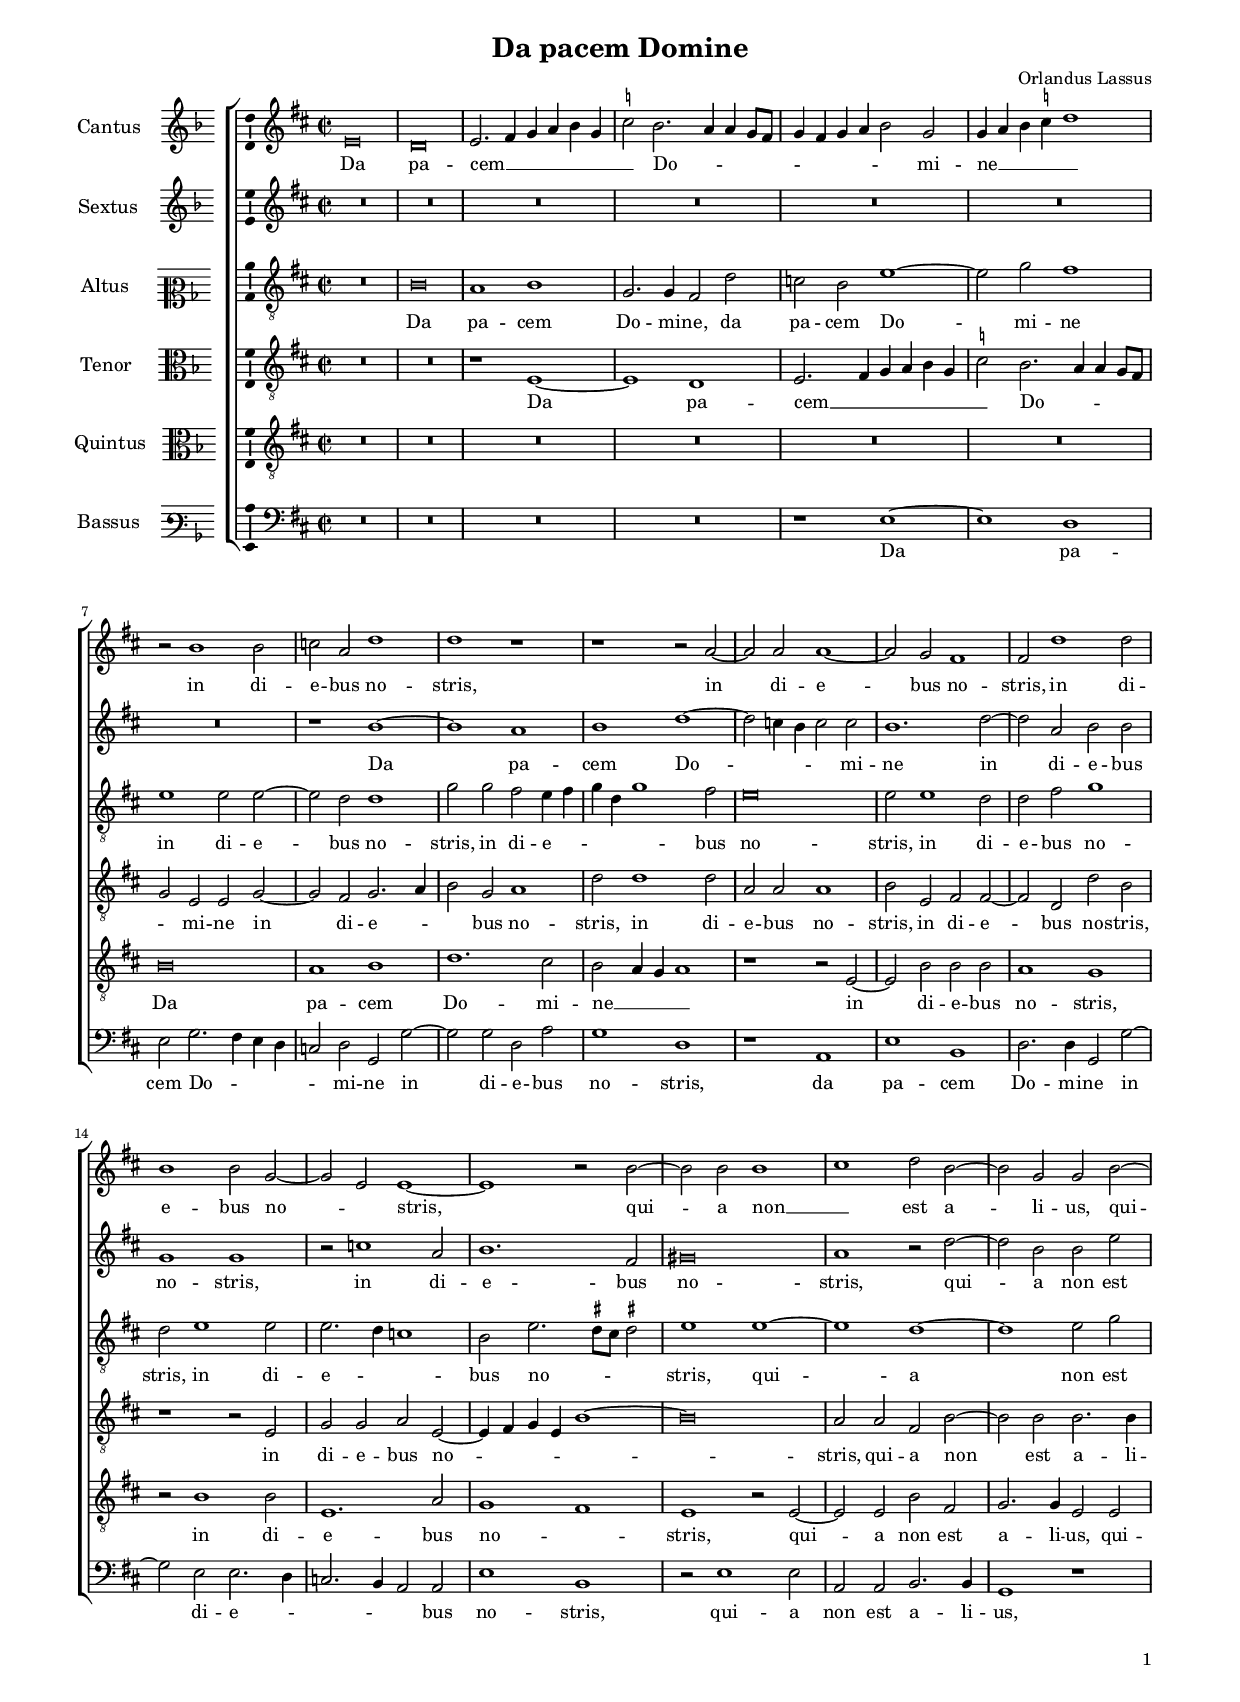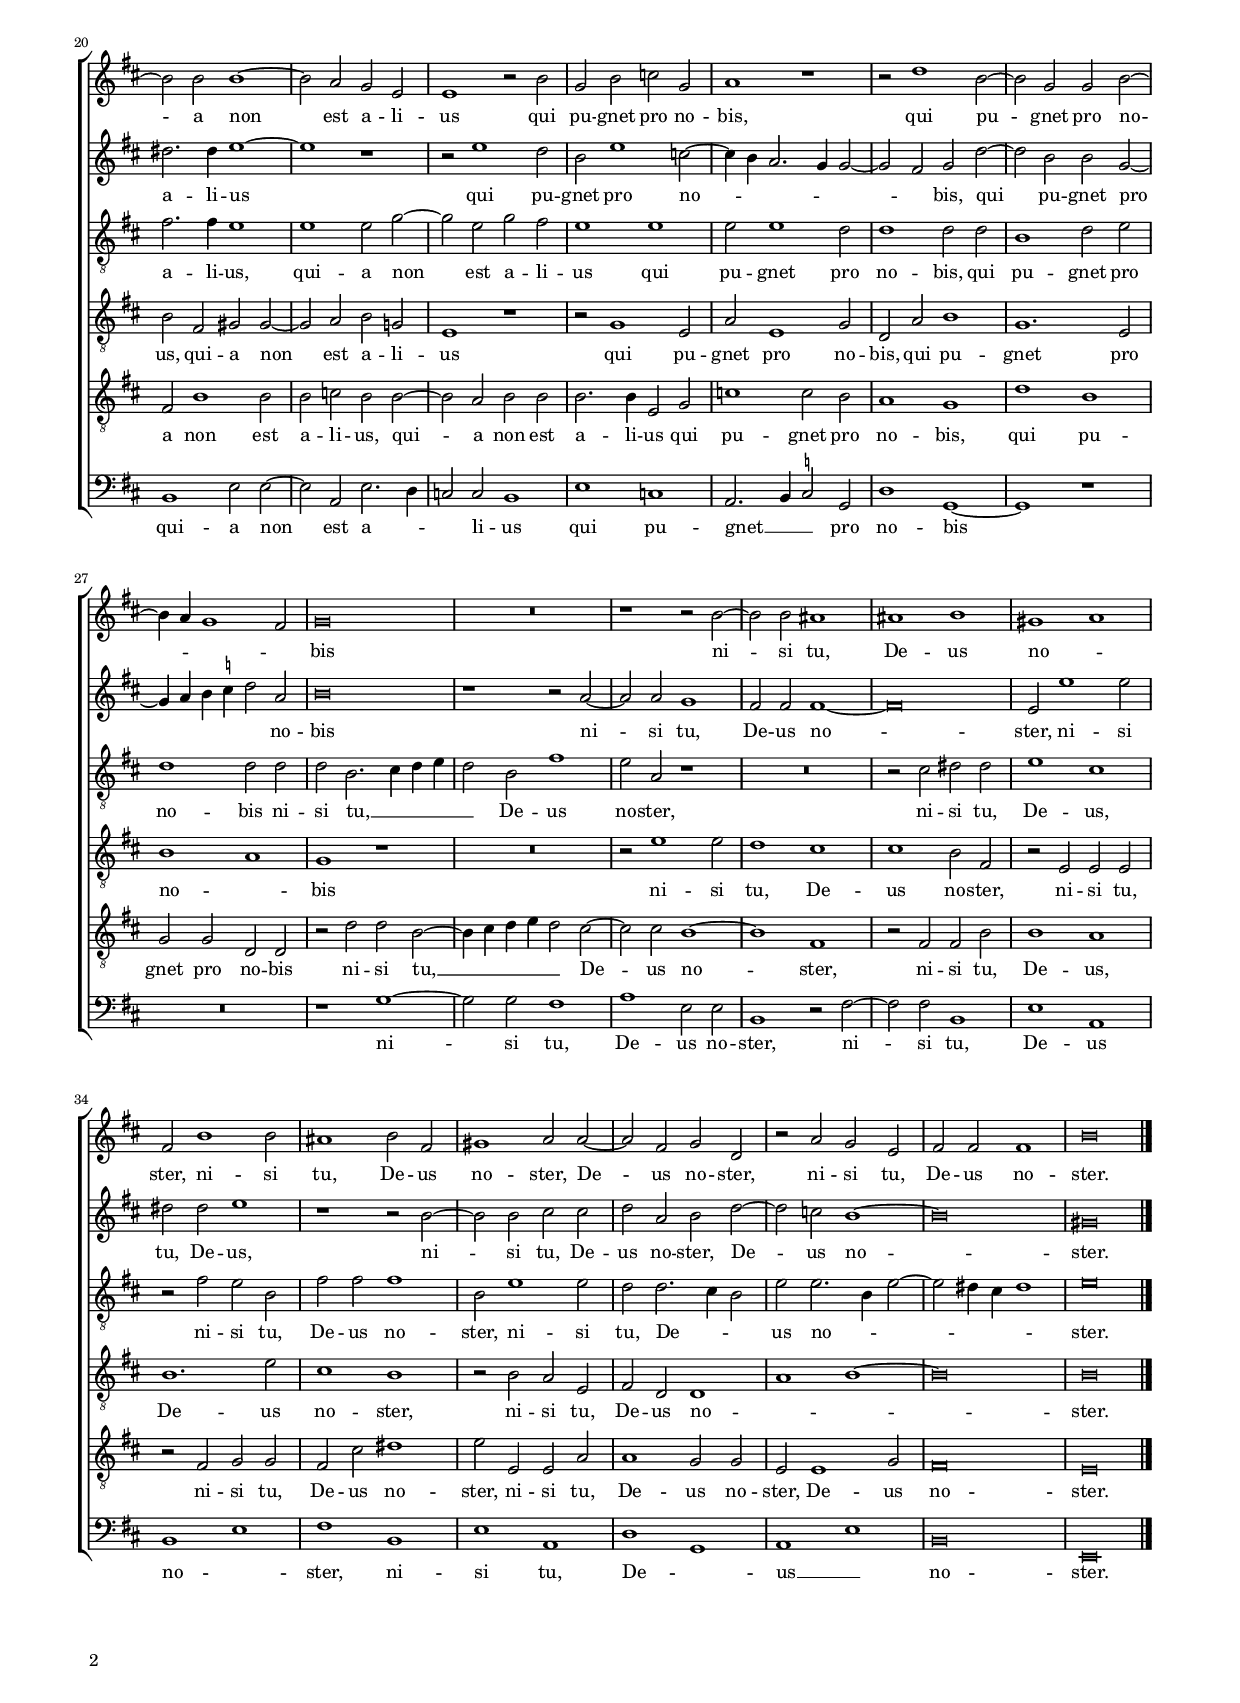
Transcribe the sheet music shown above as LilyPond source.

\header
{
  title="Da pacem Domine"
  composer="Orlandus Lassus"
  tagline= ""
}

\version "2.22.0"
\include "deutsch.ly"
#(set-global-staff-size 15)
% #(set-default-paper-size "letter")
#(ly:set-option 'point-and-click #f)

	
\paper
	{
	top-margin = 1.3 \cm
	bottom-margin = 0.7 \cm
	left-margin = 1.5 \cm
	right-margin = 1.5 \cm
	ragged-bottom = ##f
	ragged-last-bottom = ##t
	print-page-number = ##f
	system-system-spacing = #'((basic-distance . 17) (minimum-distance . 14) (padding . 6) (strechability . 250))
    oddFooterMarkup=\markup   \fill-line { "" \fromproperty #'page:page-number-string }
    evenFooterMarkup=\markup  \fill-line { \fromproperty #'page:page-number-string "" }
    last-bottom-spacing = #'((basic-distance . 12) (minimum-distance . 7) (padding . 4))
	systems-per-page = 3
%	min-systems-per-page = 3
	}

	
global = {
	\key f \major
	\time 2/2 \set Score.measureLength = #(ly:make-moment 2/1)
    \set Score.tempoHideNote = ##t
    \tempo 2 = 90
	\skip 1*2*40 \bar "|."
	}

	ficta = { \once \set suggestAccidentals = ##t }
	
	forget = #(define-music-function (music) (ly:music?) #{
		\accidentalStyle forget
		$music
		\accidentalStyle default
		#})
	
	m = \melisma
	me = \melismaEnd



incipitcantus = \markup { \score {
	{
	\set Staff.instrumentName = \markup { \fontsize #1 "Cantus" }
	\key f \major
	\clef violin
	s4 \bar ""
	}
	\layout  {
	raggedright = ##t
	indent = 1.7 \cm
	line-width = 2.6\cm
	\context { \Staff \remove Time_signature_engraver }
	\override Staff.Clef.Y-extent = #'(0 . 0)
	}} \hspace #1 }
	

incipitsextus = \markup { \score {
	{
	\set Staff.instrumentName = \markup { \fontsize #1 "Sextus" }
	\key f \major
	\clef violin
	s4 \bar ""
	}
	\layout  {
	raggedright = ##t
	indent = 1.7 \cm
	line-width = 2.6\cm
	\context { \Staff \remove Time_signature_engraver }
	\override Staff.Clef.Y-extent = #'(0 . 0)
	}} \hspace #1 }
      
      
incipitaltus = \markup { \score {
	{
	\set Staff.instrumentName = \markup { \fontsize #1 "Altus" }
	\key f \major
	\clef mezzosoprano
	s4 \bar ""
	}
	\layout  {
	raggedright = ##t
	indent = 1.7 \cm
	line-width = 2.6\cm
	\context { \Staff \remove Time_signature_engraver }
	\override Staff.Clef.Y-extent = #'(0 . 0)
	}} \hspace #1 }


incipittenor = \markup { \score {
	{
	\set Staff.instrumentName = \markup { \fontsize #1 "Tenor" }
	\key f \major
	\clef alto
	s4 \bar ""
	}
	\layout  {
	raggedright = ##t
	indent = 1.7 \cm
	line-width = 2.6\cm
	\context { \Staff \remove Time_signature_engraver }
	\override Staff.Clef.Y-extent = #'(0 . 0)
	}} \hspace #1 }
      
      
incipitquintus = \markup { \score {
	{
	\set Staff.instrumentName = \markup { \fontsize #1 "Quintus" }
	\key f \major
	\clef alto
	s4 \bar ""
	}
	\layout  {
	raggedright = ##t
	indent = 1.7 \cm
	line-width = 2.6\cm
	\context { \Staff \remove Time_signature_engraver }
	\override Staff.Clef.Y-extent = #'(0 . 0)
	}} \hspace #1 }
      
      
incipitbassus = \markup { \score {
	{
	\set Staff.instrumentName = \markup { \fontsize #1 "Bassus" }
	\key f \major
	\clef varbaritone
	s4 \bar ""
	}
	\layout  {
	raggedright = ##t
	indent = 1.7 \cm
	line-width = 2.6\cm
	\context { \Staff \remove Time_signature_engraver }
	\override Staff.Clef.Y-extent = #'(0 . 0)
	}} \hspace #1 }


cantus =  \relative c''
	{
	g\breve
	f\breve
	g2. \m a4 b c d b
	\ficta es2 \me d2. \m c4 c b8 a
%5
	b4 a b c d2 \me b |
	b4 \m c d \ficta es f1 \me
	r2 d1 d2
	es2 c f1
	f1 r
%10
	r1 r2 c~ |
	c2 c c1~
	c2 b a1
	a2 f'1 f2
	d1 d2 b~
%15
	b2 \m g \me g1~ |
	g1 r2 d'~
	d2 d d1 \m
	e1 \me f2 d~
	d2 b b d~
%20
	d2 d d1~ |
	d2 c b g
	g1 r2 d'
	b2 d es b
	c1 r
%25
	r2 f1 d2~ |
	d2 b b d~
	d4 \m c b1 a2 \me
	b\breve
	R\breve
%30
	r1 r2 d~ |
	d2 d cis1
	cis1 d
	h1 \m c \me
	a2 d1 d2
%35
	cis1 d2 a |
	h1 c2 c~
	c2 a b f
	r2 c' b g
	a2 a a1
%40
	d\breve |
	}
	

sextus = \relative c''
	{
	R\breve
	R\breve
	R\breve
	R\breve
%5
	R\breve |
	R\breve
	R\breve
	r1 d~
	d1 c
%10
	d1 f~ |
	f2 \m es4 d es2 \me es
	d1. f2~
	f2 c d d
	b1 b
%15
	r2 es1 c2 |
	d1. a2
	h\breve
	c1 r2 f~
	f2 d d g
%20
	fis2. fis4 g1~ |
	g1 r
	r2 g1 f2
	d2 g1 es2~
	es4 \m d c2. b4 b2~
%25
	b2 a \me b f'~ |
	f2 d d b~
	b4 \m c d \ficta es f2 \me c
	d\breve
	r1 r2 c~
%30
	c2 c b1 |
	a2 a a1~
	a\breve
	g2 g'1 g2
	fis2 fis g1
%35
	r1 r2 d~ |
	d2 d e e
	f2 c d f~
	f2 es d1~
	d\breve
%40
	h\breve |
	}

altus =  \relative c'
        {
	R\breve
	d\breve
	c1 d
	b2. b4 a2 f'
%5
	es2 d g1~ |
	g2 b a1
	g1 g2 g~
	g2 f f1
	b2 b a g4 \m a
%10
	b4 f b1 \me a2 |
	g\breve
	g2 g1 f2
	f2 a b1
	f2 g1 g2
%15
	g2. \m f4 es1 \me |
	d2 g2. \m \ficta fis8 e \ficta fis!2 \me
	g1 g~
	g1 f~
	f1 g2 b
%20
	a2. a4 g1 |
	g1 g2 b~
	b2 g b a
	g1 g
	g2 g1 f2
%25
	f1 f2 f |
	d1 f2 g
	f1 f2 f
	f2 d2. \m e4 f g
	f2 \me d a'1
%30
	g2 c, r1 |
	R\breve
	r2 e fis fis
	g1 e
	r2 a g d
%35
	a'2 a a1 |
	d,2 g1 g2
	f2 f2. \m e4 d2 \me
	g2 g2. \m d4 g2~
	g2 fis4 e fis1 \me
%40
	g\breve |
	}


tenor =  \relative c'
	{
	R\breve
	R\breve
	r1 g~
	g1 f
%5
	g2. \m a4 b c d b |
	\ficta es2 \me d2. \m c4 c b8 a
	b2 \me g g b~
	b2 a b2. \m c4
	d2 \me b c1
%10
	f2 f1 f2 |
	c2 c c1
	d2 g, a a~
	a2 f f' d
	r1 r2 g,
%15
	b2 b c g~ |
	g4 \m a b g d'1~
	d\breve \me
	c2 c a d~
	d2 d d2. d4
%20
	d2 a h h~ |
	h2 c d b
	g1 r
	r2 b1 g2
	c2 g1 b2
%25
	f2 c' d1 |
	b1. g2
	d'1 \m c \me
	b1 r
	R\breve
%30
	r2 g'1 g2
	f1 e
	e1 d2 a
	r2 g g g
	d'1. g2
%35
	e1 d |
	r2 d c g
	a2 f f1 \m
	c'1 d~
	d\breve \me
%40
	d\breve |
	}

	
quintus  =  \relative c'
	{
	R\breve
	R\breve
	R\breve
	R\breve
%5
	R\breve |
	R\breve
	d\breve
	c1 d
	f1. e2
%10
	d2 \m c4 b c1 \me |
	r1 r2 g~
	g2 d' d d
	c1 b
	r2 d1 d2
%15
	g,1. c2 |
	b1 \m a \me
	g1 r2 g~
	g2 g d' a
	b2. b4 g2 g
%20
	a2 d1 d2 |
	d2 es d d~
	d2 c d d
	d2. d4 g,2 b
	es1 es2 d
%25
	c1 b |
	f'1 d
	b2 b f f
	r2 f' f d~
	d4 \m e4 f g f2 \me e~
%30
	e2 e d1~ |
	d1 a
	r2 a a d
	d1 c
	r2 a b b
%35
	a2 e' fis1 |
	g2 g, g c
	c1 b2 b
	g2 g1 b2
	a\breve
%40
	g\breve |
	}


bassus  =  \relative c
	{
	R\breve
	R\breve
	R\breve
	R\breve
%5
	r1 g'~ |
	g1 f
	g2 b2. \m a4 g f
	es2 \me f b, b'~
	b2 b f c'
%10
	b1 f |
	r1 c
	g'1 d
	f2. f4 b,2 b'~
	b2 g g2. \m f4
%15
	es2. d4 c2 \me c |
	g'1 d
	r2 g1 g2
	c,2 c d2. d4
	b1 r
%20
	d1 g2 g~ |
	g2 c, g'2. \m f4
	es2 \me es d1
	g1 es
	c2. \m d4 \ficta es2 \me b
%25
	f'1 b,~ |
	b1 r
	R\breve
	r1 b'~
	b2 b a1
%30
	c1 g2 g |
	d1 r2 a'~
	a2 a d,1
	g1 c,
	d1 \m g \me
%35
	a1 d, |
	g1 c,
	f1 \m b, \me
	c1 \m g' \me
	d\breve
%40
	g,\breve |
	}
	
lyricscantus = \lyricmode {
	Da pa -- cem __ Do -- mi -- ne __ in di -- e -- bus no -- stris,
	in di -- e -- bus no -- stris,
	in di -- e -- bus no -- stris,
	qui -- a non __ est a -- li -- us,
	qui -- a non est a -- li -- us
	qui pu -- gnet pro no -- bis,
	qui pu -- gnet pro no -- bis
	ni -- si tu, De -- us no -- ster,
	ni -- si tu, De -- us no -- ster,
	De -- us no -- ster,
	ni -- si tu, De -- us no -- ster.
	}

	
lyricssextus = \lyricmode {
	Da pa -- cem Do -- mi -- ne in di -- e -- bus no -- stris,
	in di -- e -- bus no -- stris,
	qui -- a non est a -- li -- us
	qui pu -- gnet pro no -- bis,
	qui pu -- gnet pro no -- bis
	ni -- si tu, De -- us no -- ster,
	ni -- si tu, De -- us,
	ni -- si tu, De -- us no -- ster,
	De -- us no -- ster.
	}
	
	
lyricsaltus = \lyricmode {
	Da pa -- cem Do -- mi -- ne,
	da pa -- cem Do -- mi -- ne in di -- e -- bus no -- stris,
	in di -- e -- bus no -- stris,
	in di -- e -- bus no -- stris,
	in di -- e -- bus no -- stris,
	qui -- a non est a -- li -- us,
	qui -- a non est a -- li -- us
	qui pu -- gnet pro no -- bis,
	qui pu -- gnet pro no -- bis
	ni -- si tu, __ De -- us no -- ster,
	ni -- si tu, De -- us,
	ni -- si tu, De -- us no -- ster,
	ni -- si tu, De -- us no -- ster.
	}
	

lyricstenor = \lyricmode {
	Da pa -- cem __ Do -- mi -- ne in di -- e -- bus no -- stris,
	in di -- e -- bus no -- stris,
	in di -- e -- bus no -- stris,
	in di -- e -- bus no -- stris,
	qui -- a non est a -- li -- us,
	qui -- a non est a -- li -- us
	qui pu -- gnet pro no -- bis,
	qui pu -- gnet pro no -- bis
	ni -- si tu, De -- us no -- ster,
	ni -- si tu, De -- us no -- ster,
	ni -- si tu, De -- us no -- ster.
	}

	
lyricsquintus = \lyricmode {
	Da pa -- cem Do -- mi -- ne __ in di -- e -- bus no -- stris,
	in di -- e -- bus no -- stris,
	qui -- a non est a -- li -- us,
	qui -- a non est a -- li -- us,
	qui -- a non est a -- li -- us
	qui pu -- gnet pro no -- bis,
	qui pu -- gnet pro no -- bis
	ni -- si tu, __ De -- us no -- ster,
	ni -- si tu, De -- us,
	ni -- si tu, De -- us no -- ster,
	ni -- si tu, De -- us no -- ster,
	De -- us no -- ster.
	}
	
	
lyricsbassus = \lyricmode {
	Da pa -- cem Do -- mi -- ne in di -- e -- bus no -- stris,
	da pa -- cem Do -- mi -- ne in di -- e -- bus no -- stris,
	qui -- a non est a -- li -- us,
	qui -- a non est a -- li -- us
	qui pu -- gnet __ pro no -- bis
	ni -- si tu, De -- us no -- ster,
	ni -- si tu, De -- us no -- ster,
	ni -- si tu, De -- us __ no -- ster.
	}
	

\score
{  
    \transpose f d {
	\new ChoirStaff \with { \override StaffGrouper.staff-staff-spacing.basic-distance = #12 }
	<<
	
	\new Staff << \global
	\new Voice="v1" {
		\set Staff.instrumentName=\incipitcantus
		\set Staff.midiInstrument = "reed organ"
		\clef violin
		\cantus }
	\new Lyrics \lyricsto "v1" {\lyricscantus }
	>>
	
	
	\new Staff << \global
	\new Voice="v6" {
		\set Staff.instrumentName=\incipitsextus
		\set Staff.midiInstrument = "reed organ"
		\clef violin 
		\sextus}
	\new Lyrics \lyricsto "v6" {\lyricssextus }
	>>

	
	\new Staff << \global
	\new Voice="v2" {
		\set Staff.instrumentName=\incipitaltus
		\set Staff.midiInstrument = "reed organ"
		\clef "G_8" 
		\altus}
	\new Lyrics \lyricsto "v2" {\lyricsaltus }
	>>

	
	\new Staff << \global
	\new Voice="v3" {
		\set Staff.instrumentName=\incipittenor
		\set Staff.midiInstrument = "reed organ"
		\clef "G_8"
		\tenor }
	\new Lyrics \lyricsto "v3" {\lyricstenor }
	>>
	
	
	\new Staff << \global
	\new Voice="v5" {
		\set Staff.instrumentName=\incipitquintus
		\set Staff.midiInstrument = "reed organ"
		\clef "G_8"
		\quintus}
	\new Lyrics \lyricsto "v5" {\lyricsquintus }
	>>
	
	
	\new Staff << \global
	\new Voice="v4" {
		\set Staff.instrumentName=\incipitbassus
		\set Staff.midiInstrument = "reed organ"
		\clef bass 
		\bassus }
	\new Lyrics \lyricsto "v4" {\lyricsbassus}
	>>
	
	>>
	} % transpose
		
	\layout
	{
	indent = 2.5 \cm
%	\context { \Lyrics \override VerticalAxisGroup.nonstaff-relatedstaff-spacing.padding = #2 }
%	\context { \Lyrics \override LyricText.font-size = #1 }
	\context { \Staff \override TimeSignature.break-visibility = #end-of-line-invisible }
    \context { \Staff \consists "Ambitus_engraver" }
	\context { \Score \override BarNumber.padding = #2 }
	\context { \Voice \override NoteHead.style = #'baroque }
	}
	
\midi
	{
	}
	
}


% EOF
